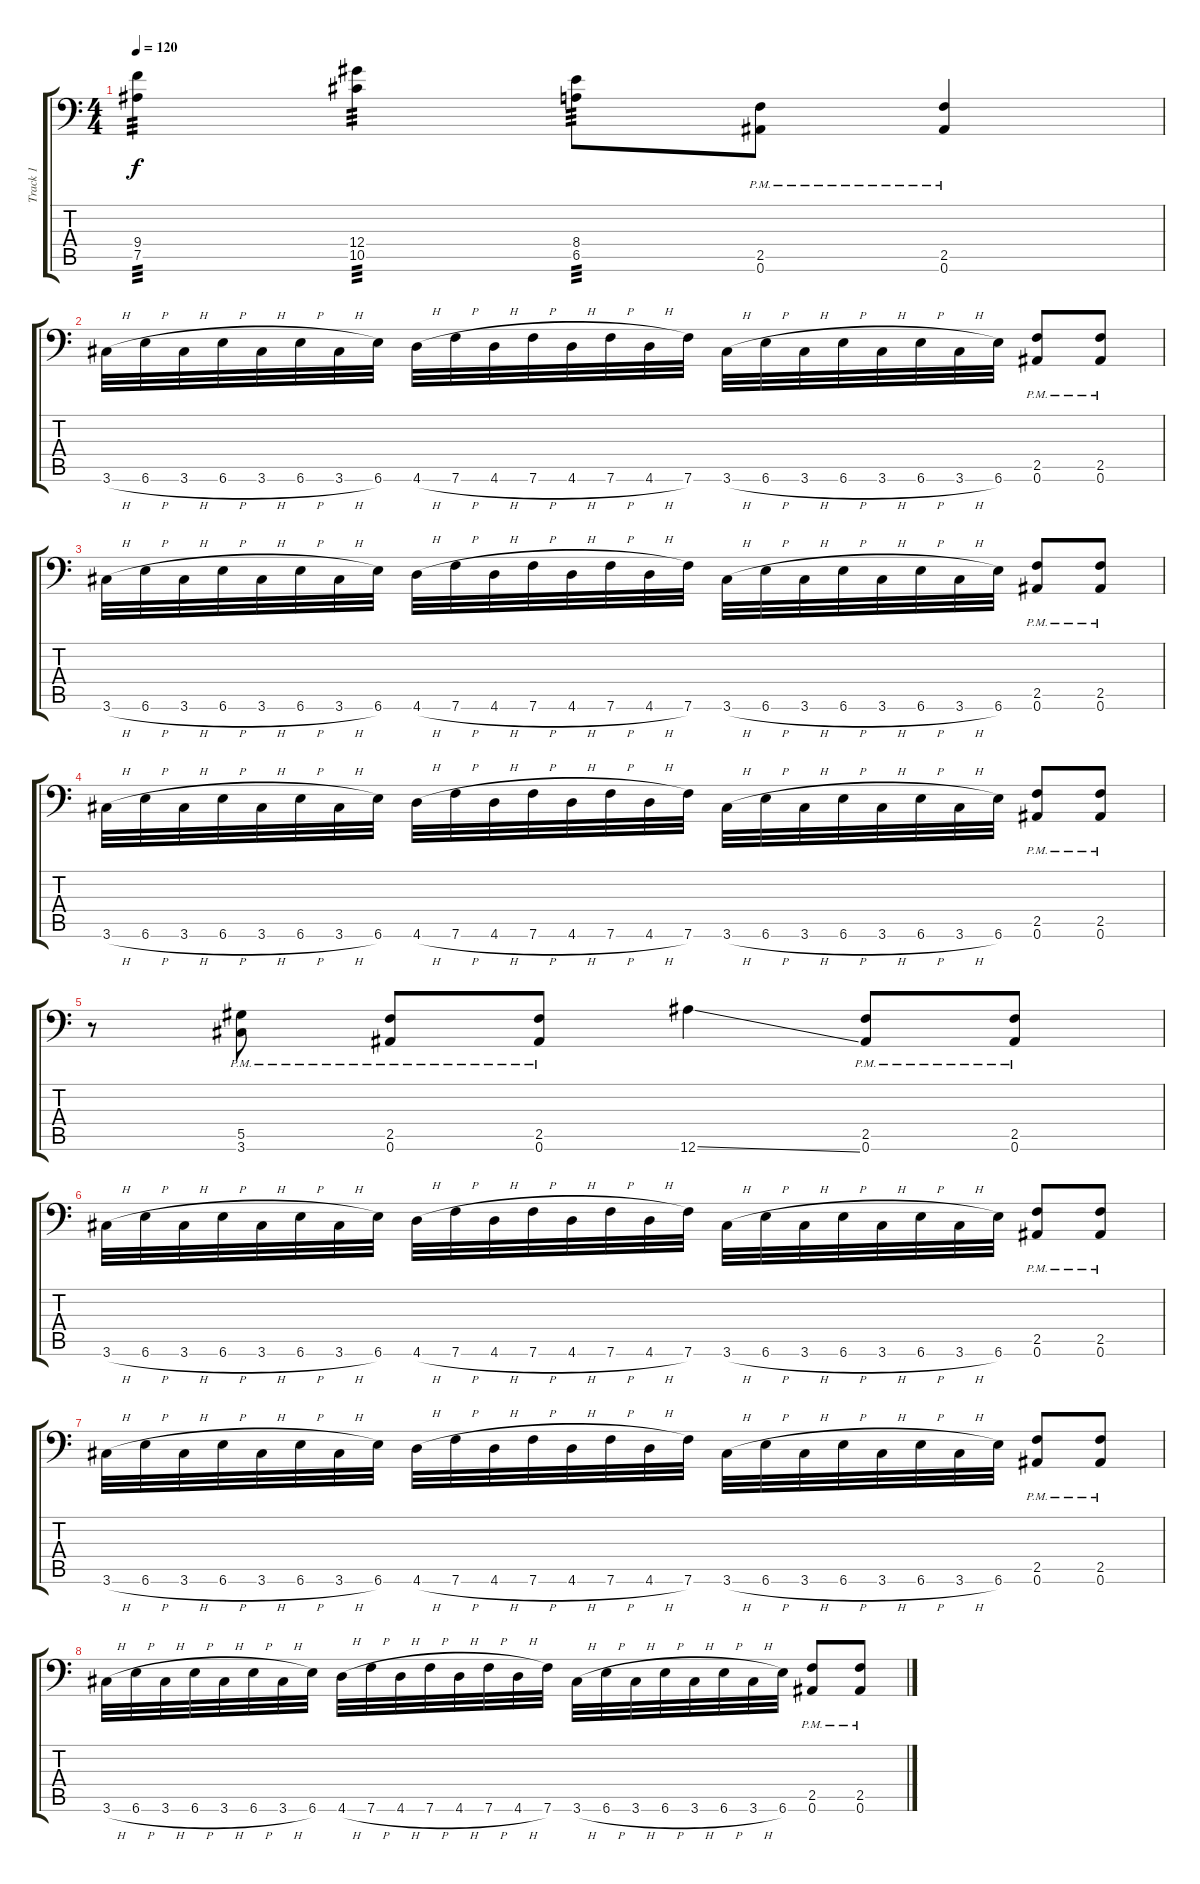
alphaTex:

\track ("Track 1" "Track 1") {instrument distortionguitar}
\staff {score tabs}
\tuning (Bb3 F3 Db3 Ab2 Eb2 Bb1) {hide}
\ts (4 4)
\tempo 120
\clef f4
\ks c
(9.4 7.5).4{tp 3 dy f} (12.4 10.5).4{tp 3} (8.4 6.5).8{tp 3} (2.5{pm} 0.6).8 (2.5{pm} 0.6).4 |
3.6{h}.32 6.6{h}.32 3.6{h}.32 6.6{h}.32 3.6{h}.32 6.6{h}.32 3.6{h}.32 6.6.32 4.6{h}.32 7.6{h}.32 4.6{h}.32 7.6{h}.32 4.6{h}.32 7.6{h}.32 4.6{h}.32 7.6.32 3.6{h}.32 6.6{h}.32 3.6{h}.32 6.6{h}.32 3.6{h}.32 6.6{h}.32 3.6{h}.32 6.6.32 (2.5{pm} 0.6).8 (2.5{pm} 0.6).8 |
3.6{h}.32 6.6{h}.32 3.6{h}.32 6.6{h}.32 3.6{h}.32 6.6{h}.32 3.6{h}.32 6.6.32 4.6{h}.32 7.6{h}.32 4.6{h}.32 7.6{h}.32 4.6{h}.32 7.6{h}.32 4.6{h}.32 7.6.32 3.6{h}.32 6.6{h}.32 3.6{h}.32 6.6{h}.32 3.6{h}.32 6.6{h}.32 3.6{h}.32 6.6.32 (2.5{pm} 0.6).8 (2.5{pm} 0.6).8 |
3.6{h}.32 6.6{h}.32 3.6{h}.32 6.6{h}.32 3.6{h}.32 6.6{h}.32 3.6{h}.32 6.6.32 4.6{h}.32 7.6{h}.32 4.6{h}.32 7.6{h}.32 4.6{h}.32 7.6{h}.32 4.6{h}.32 7.6.32 3.6{h}.32 6.6{h}.32 3.6{h}.32 6.6{h}.32 3.6{h}.32 6.6{h}.32 3.6{h}.32 6.6.32 (2.5{pm} 0.6).8 (2.5{pm} 0.6).8 |
r.8 (5.5{pm} 3.6).8 (2.5{pm} 0.6).8 (2.5{pm} 0.6).8 12.6{ss}.4 (2.5{pm} 0.6).8 (2.5{pm} 0.6).8 |
3.6{h}.32 6.6{h}.32 3.6{h}.32 6.6{h}.32 3.6{h}.32 6.6{h}.32 3.6{h}.32 6.6.32 4.6{h}.32 7.6{h}.32 4.6{h}.32 7.6{h}.32 4.6{h}.32 7.6{h}.32 4.6{h}.32 7.6.32 3.6{h}.32 6.6{h}.32 3.6{h}.32 6.6{h}.32 3.6{h}.32 6.6{h}.32 3.6{h}.32 6.6.32 (2.5{pm} 0.6).8 (2.5{pm} 0.6).8 |
3.6{h}.32 6.6{h}.32 3.6{h}.32 6.6{h}.32 3.6{h}.32 6.6{h}.32 3.6{h}.32 6.6.32 4.6{h}.32 7.6{h}.32 4.6{h}.32 7.6{h}.32 4.6{h}.32 7.6{h}.32 4.6{h}.32 7.6.32 3.6{h}.32 6.6{h}.32 3.6{h}.32 6.6{h}.32 3.6{h}.32 6.6{h}.32 3.6{h}.32 6.6.32 (2.5{pm} 0.6).8 (2.5{pm} 0.6).8 |
3.6{h}.32 6.6{h}.32 3.6{h}.32 6.6{h}.32 3.6{h}.32 6.6{h}.32 3.6{h}.32 6.6.32 4.6{h}.32 7.6{h}.32 4.6{h}.32 7.6{h}.32 4.6{h}.32 7.6{h}.32 4.6{h}.32 7.6.32 3.6{h}.32 6.6{h}.32 3.6{h}.32 6.6{h}.32 3.6{h}.32 6.6{h}.32 3.6{h}.32 6.6.32 (2.5{pm} 0.6).8 (2.5{pm} 0.6).8
